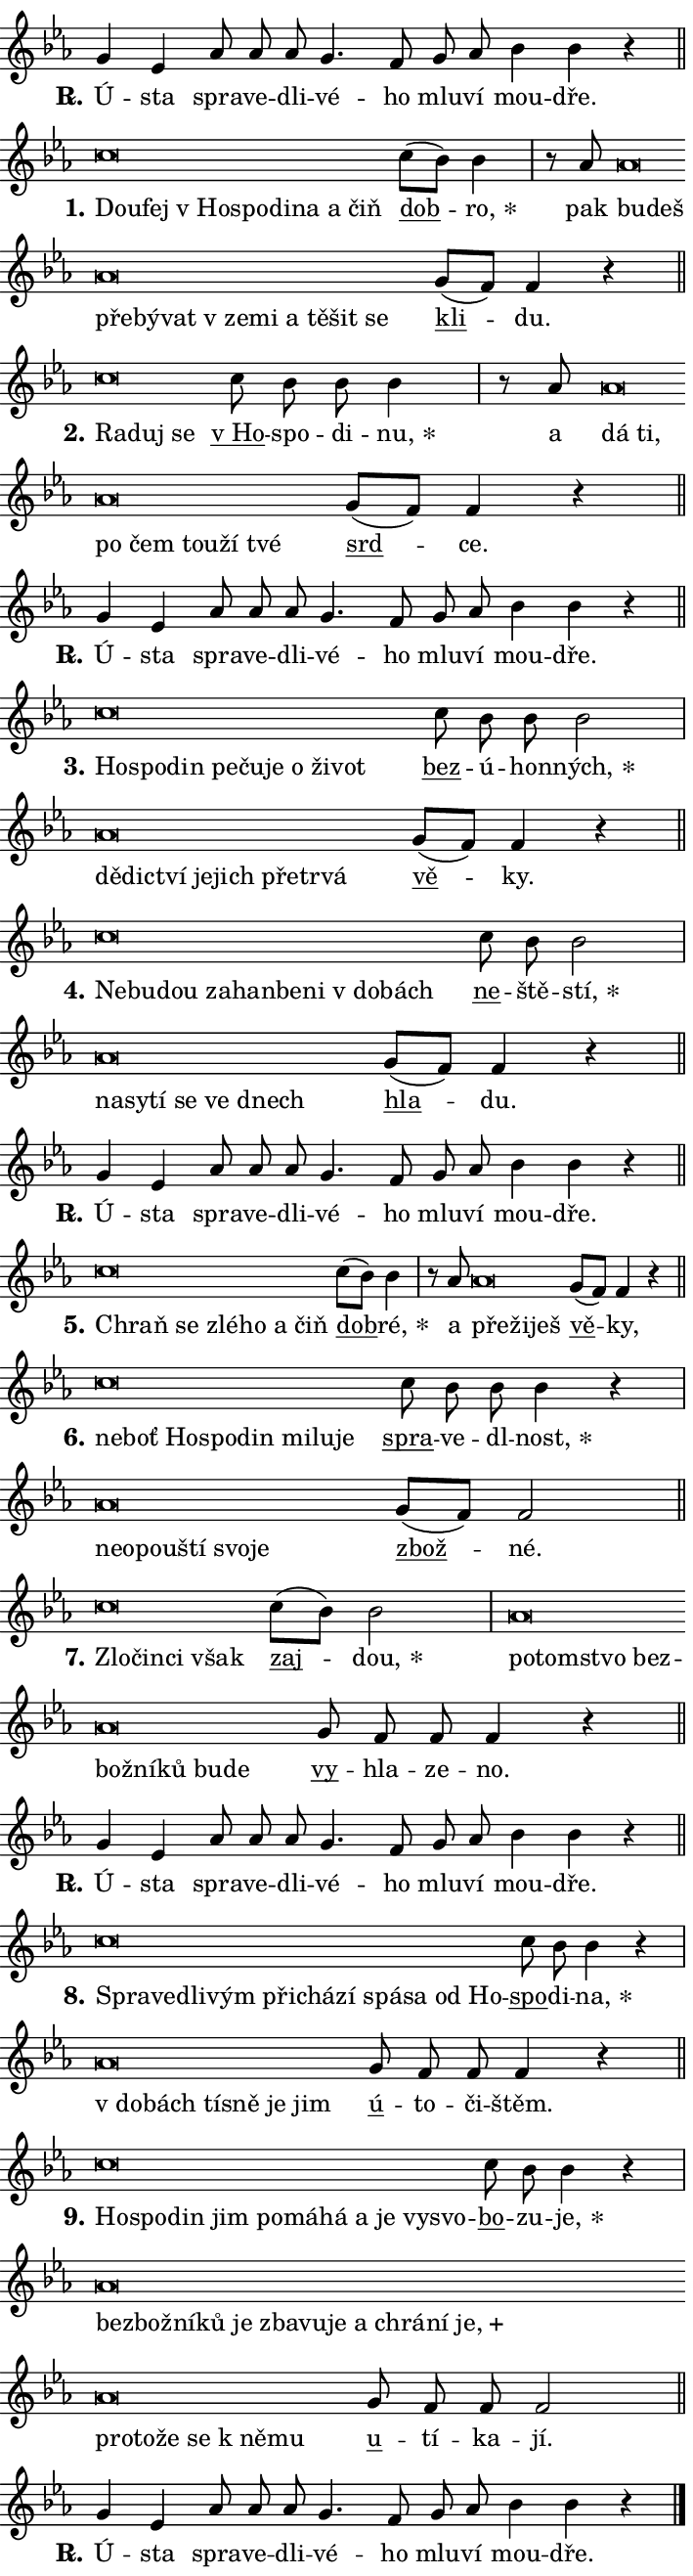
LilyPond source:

\version "2.24.0"
\header { tagline = "" }
\paper {
  indent = 0\cm
  top-margin = 0\cm
  right-margin = 0.13\cm % to fit lyric hyphens
  bottom-margin = 0\cm
  left-margin = 0\cm
  paper-width = 12\cm
  page-breaking = #ly:one-page-breaking
  system-system-spacing.basic-distance = #11
  score-system-spacing.basic-distance = #11
  ragged-last = ##f
}


%% Author: Thomas Morley
%% https://lists.gnu.org/archive/html/lilypond-user/2020-05/msg00002.html
#(define (line-position grob)
"Returns position of @var[grob} in current system:
   @code{'start}, if at first time-step
   @code{'end}, if at last time-step
   @code{'middle} otherwise
"
  (let* ((col (ly:item-get-column grob))
         (ln (ly:grob-object col 'left-neighbor))
         (rn (ly:grob-object col 'right-neighbor))
         (col-to-check-left (if (ly:grob? ln) ln col))
         (col-to-check-right (if (ly:grob? rn) rn col))
         (break-dir-left
           (and
             (ly:grob-property col-to-check-left 'non-musical #f)
             (ly:item-break-dir col-to-check-left)))
         (break-dir-right
           (and
             (ly:grob-property col-to-check-right 'non-musical #f)
             (ly:item-break-dir col-to-check-right))))
        (cond ((eqv? 1 break-dir-left) 'start)
              ((eqv? -1 break-dir-right) 'end)
              (else 'middle))))

#(define (tranparent-at-line-position vctor)
  (lambda (grob)
  "Relying on @code{line-position} select the relevant enry from @var{vctor}.
Used to determine transparency,"
    (case (line-position grob)
      ((end) (not (vector-ref vctor 0)))
      ((middle) (not (vector-ref vctor 1)))
      ((start) (not (vector-ref vctor 2))))))

noteHeadBreakVisibility =
#(define-music-function (break-visibility)(vector?)
"Makes @code{NoteHead}s transparent relying on @var{break-visibility}"
#{
  \override NoteHead.transparent =
    #(tranparent-at-line-position break-visibility)
#})

#(define delete-ledgers-for-transparent-note-heads
  (lambda (grob)
    "Reads whether a @code{NoteHead} is transparent.
If so this @code{NoteHead} is removed from @code{'note-heads} from
@var{grob}, which is supposed to be @code{LedgerLineSpanner}.
As a result ledgers are not printed for this @code{NoteHead}"
    (let* ((nhds-array (ly:grob-object grob 'note-heads))
           (nhds-list
             (if (ly:grob-array? nhds-array)
                 (ly:grob-array->list nhds-array)
                 '()))
           ;; Relies on the transparent-property being done before
           ;; Staff.LedgerLineSpanner.after-line-breaking is executed.
           ;; This is fragile ...
           (to-keep
             (remove
               (lambda (nhd)
                 (ly:grob-property nhd 'transparent #f))
               nhds-list)))
      ;; TODO find a better method to iterate over grob-arrays, similiar
      ;; to filter/remove etc for lists
      ;; For now rebuilt from scratch
      (set! (ly:grob-object grob 'note-heads)  '())
      (for-each
        (lambda (nhd)
          (ly:pointer-group-interface::add-grob grob 'note-heads nhd))
        to-keep))))

squashNotes = {
  \override NoteHead.X-extent = #'(-0.2 . 0.2)
  \override NoteHead.Y-extent = #'(-0.75 . 0)
  \override NoteHead.stencil =
    #(lambda (grob)
       (let ((pos (ly:grob-property grob 'staff-position)))
         (begin
           (if (< pos -7) (display "ERROR: Lower brevis then expected\n") (display ""))
           (if (<= pos -6) ly:text-interface::print ly:note-head::print))))
}
unSquashNotes = {
  \revert NoteHead.X-extent
  \revert NoteHead.Y-extent
  \revert NoteHead.stencil
}

hideNotes = \noteHeadBreakVisibility #begin-of-line-visible
unHideNotes = \noteHeadBreakVisibility #all-visible

% work-around for resetting accidentals
% https://lilypond.org/doc/v2.23/Documentation/notation/displaying-rhythms#unmetered-music
cadenzaMeasure = {
  \cadenzaOff
  \partial 1024 s1024
  \cadenzaOn
}

#(define-markup-command (accent layout props text) (markup?)
  "Underline accented syllable"
  (interpret-markup layout props
    #{\markup \override #'(offset . 4.3) \underline { #text }#}))

responsum = \markup \concat {
  "R" \hspace #-1.05 \path #0.1 #'((moveto 0 0.07) (lineto 0.9 0.8)) \hspace #0.05 "."
}

spaceSize = #0.6828661417322834 % exact space size for TeX Gyre Schola

\layout {
  \context {
    \Staff
    \remove "Time_signature_engraver"
    \override LedgerLineSpanner.after-line-breaking = #delete-ledgers-for-transparent-note-heads
  }
  \context {
    \Lyrics {
      \override LyricSpace.minimum-distance = \spaceSize
      \override LyricText.font-name = #"TeX Gyre Schola"
      \override LyricText.font-size = 1
      \override StanzaNumber.font-name = #"TeX Gyre Schola Bold"
      \override StanzaNumber.font-size = 1
    }
  }
  \context {
    \Score 
    \override NoteHead.text =
      #(lambda (grob) 
        (let ((pos (ly:grob-property grob 'staff-position)))
          #{\markup {
            \combine
              \halign #-0.55 \raise #(if (= pos -6) 0 0.5) \override #'(thickness . 2) \draw-line #'(3.2 . 0)
              \musicglyph "noteheads.sM1"
          }#}))
  }
}

% magnetic-lyrics.ily
%
%   written by
%     Jean Abou Samra <jean@abou-samra.fr>
%     Werner Lemberg <wl@gnu.org>
%
%   adapted by
%     Jiri Hon <jiri.hon@gmail.com>
%
% Version 2022-Apr-15

% https://www.mail-archive.com/lilypond-user@gnu.org/msg149350.html

#(define (Left_hyphen_pointer_engraver context)
   "Collect syllable-hyphen-syllable occurrences in lyrics and store
them in properties.  This engraver only looks to the left.  For
example, if the lyrics input is @code{foo -- bar}, it does the
following.

@itemize @bullet
@item
Set the @code{text} property of the @code{LyricHyphen} grob between
@q{foo} and @q{bar} to @code{foo}.

@item
Set the @code{left-hyphen} property of the @code{LyricText} grob with
text @q{foo} to the @code{LyricHyphen} grob between @q{foo} and
@q{bar}.
@end itemize

Use this auxiliary engraver in combination with the
@code{lyric-@/text::@/apply-@/magnetic-@/offset!} hook."
   (let ((hyphen #f)
         (text #f))
     (make-engraver
      (acknowledgers
       ((lyric-syllable-interface engraver grob source-engraver)
        (set! text grob)))
      (end-acknowledgers
       ((lyric-hyphen-interface engraver grob source-engraver)
        ;(when (not (grob::has-interface grob 'lyric-space-interface))
          (set! hyphen grob)));)
      ((stop-translation-timestep engraver)
       (when (and text hyphen)
         (ly:grob-set-object! text 'left-hyphen hyphen))
       (set! text #f)
       (set! hyphen #f)))))

#(define (lyric-text::apply-magnetic-offset! grob)
   "If the space between two syllables is less than the value in
property @code{LyricText@/.details@/.squash-threshold}, move the right
syllable to the left so that it gets concatenated with the left
syllable.

Use this function as a hook for
@code{LyricText@/.after-@/line-@/breaking} if the
@code{Left_@/hyphen_@/pointer_@/engraver} is active."
   (let ((hyphen (ly:grob-object grob 'left-hyphen #f)))
     (when hyphen
       (let ((left-text (ly:spanner-bound hyphen LEFT)))
         (when (grob::has-interface left-text 'lyric-syllable-interface)
           (let* ((common (ly:grob-common-refpoint grob left-text X))
                  (this-x-ext (ly:grob-extent grob common X))
                  (left-x-ext
                   (begin
                     ;; Trigger magnetism for left-text.
                     (ly:grob-property left-text 'after-line-breaking)
                     (ly:grob-extent left-text common X)))
                  ;; `delta` is the gap width between two syllables.
                  (delta (- (interval-start this-x-ext)
                            (interval-end left-x-ext)))
                  (details (ly:grob-property grob 'details))
                  (threshold (assoc-get 'squash-threshold details 0.2)))
             (when (< delta threshold)
               (let* (;; We have to manipulate the input text so that
                      ;; ligatures crossing syllable boundaries are not
                      ;; disabled.  For languages based on the Latin
                      ;; script this is essentially a beautification.
                      ;; However, for non-Western scripts it can be a
                      ;; necessity.
                      (lt (ly:grob-property left-text 'text))
                      (rt (ly:grob-property grob 'text))
                      (is-space (grob::has-interface hyphen 'lyric-space-interface))
                      (space (if is-space " " ""))
                      (extra-delta (if is-space spaceSize 0))
                      ;; Append new syllable.
                      (ltrt-space (if (and (string? lt) (string? rt))
                                (string-append lt space rt)
                                (make-concat-markup (list lt space rt))))
                      ;; Right-align `ltrt` to the right side.
                      (ltrt-space-markup (grob-interpret-markup
                               grob
                               (make-translate-markup
                                (cons (interval-length this-x-ext) 0)
                                (make-right-align-markup ltrt-space)))))
                 (begin
                   ;; Don't print `left-text`.
                   (ly:grob-set-property! left-text 'stencil #f)
                   ;; Set text and stencil (which holds all collected
                   ;; syllables so far) and shift it to the left.
                   (ly:grob-set-property! grob 'text ltrt-space)
                   (ly:grob-set-property! grob 'stencil ltrt-space-markup)
                   (ly:grob-translate-axis! grob (- (- delta extra-delta)) X))))))))))


#(define (lyric-hyphen::displace-bounds-first grob)
   ;; Make very sure this callback isn't triggered too early.
   (let ((left (ly:spanner-bound grob LEFT))
         (right (ly:spanner-bound grob RIGHT)))
     (ly:grob-property left 'after-line-breaking)
     (ly:grob-property right 'after-line-breaking)
     (ly:lyric-hyphen::print grob)))

squashThreshold = #0.4

\layout {
  \context {
    \Lyrics
    \consists #Left_hyphen_pointer_engraver
    \override LyricText.after-line-breaking =
      #lyric-text::apply-magnetic-offset!
    \override LyricHyphen.stencil = #lyric-hyphen::displace-bounds-first
    \override LyricText.details.squash-threshold = \squashThreshold
    \override LyricHyphen.minimum-distance = 0
    \override LyricHyphen.minimum-length = \squashThreshold
  }
}

squashText = \override LyricText.details.squash-threshold = 9999
unSquashText = \override LyricText.details.squash-threshold = \squashThreshold

leftText = \override LyricText.self-alignment-X = #LEFT
unLeftText = \revert LyricText.self-alignment-X

starOffset = #(lambda (grob) 
                (let ((x_offset (ly:self-alignment-interface::aligned-on-x-parent grob)))
                  (if (= x_offset 0) 0 (+ x_offset 1.2))))

star = #(define-music-function (syllable)(string?)
"Append star separator at the end of a syllable"
#{
  \once \override LyricText.X-offset = #starOffset
  \lyricmode { \markup {
    #syllable
    \override #'((font-name . "TeX Gyre Schola Bold")) \hspace #0.2 \lower #0.65 \larger "*"
  } }
#})

starAccent = #(define-music-function (syllable)(string?)
"Append star separator at the end of a syllable and make accent"
#{
  \once \override LyricText.X-offset = #starOffset
  \lyricmode { \markup {
    \accent #syllable
    \override #'((font-name . "TeX Gyre Schola Bold")) \hspace #0.2 \lower #0.65 \larger "*"
  } }
#})

breath = #(define-music-function (syllable)(string?)
"Append breathing indicator at the end of a syllable"
#{
  \lyricmode { \markup { #syllable "+" } }
#})

optionalBreath = #(define-music-function (syllable)(string?)
"Append optional breathing indicator at the end of a syllable"
#{
  \lyricmode { \markup { #syllable "(+)" } }
#})


\score {
    <<
        \new Voice = "melody" { \cadenzaOn \key es \major \relative { g'4 es as8 as as \bar "" g4. f8 \bar "" g as bes4 bes r \cadenzaMeasure \bar "||" \break } }
        \new Lyrics \lyricsto "melody" { \lyricmode { \set stanza = \responsum
Ú -- sta spra -- ve -- dli -- vé -- ho mlu -- ví mou -- dře. } }
    >>
    \layout {}
}

\score {
    <<
        \new Voice = "melody" { \cadenzaOn \key es \major \relative { \squashNotes c''\breve*1/16 \hideNotes \breve*1/16 \bar "" \breve*1/16 \bar "" \breve*1/16 \bar "" \breve*1/16 \bar "" \breve*1/16 \bar "" \breve*1/16 \breve*1/16 \bar "" \unHideNotes \unSquashNotes \bar "" c8[( bes)] bes4 \cadenzaMeasure \bar "|" r8 as8 \squashNotes as\breve*1/16 \hideNotes \breve*1/16 \bar "" \breve*1/16 \bar "" \breve*1/16 \bar "" \breve*1/16 \bar "" \breve*1/16 \bar "" \breve*1/16 \bar "" \breve*1/16 \bar "" \breve*1/16 \bar "" \breve*1/16 \breve*1/16 \bar "" \unHideNotes \unSquashNotes \bar "" g8[( f)] f4 r \cadenzaMeasure \bar "||" \break } }
        \new Lyrics \lyricsto "melody" { \lyricmode { \set stanza = "1."
\leftText Dou -- \squashText fej "v Ho" -- spo -- di -- na a čiň \unLeftText \unSquashText \markup \accent dob -- \star ro, pak \leftText bu -- \squashText deš pře -- bý -- vat "v ze" -- mi a tě -- šit se \unLeftText \unSquashText \markup \accent kli -- du. } }
    >>
    \layout {}
}

\score {
    <<
        \new Voice = "melody" { \cadenzaOn \key es \major \relative { \squashNotes c''\breve*1/16 \hideNotes \breve*1/16 \breve*1/16 \bar "" \unHideNotes \unSquashNotes \bar "" c8 bes bes bes4 \cadenzaMeasure \bar "|" r8 as8 \squashNotes as\breve*1/16 \hideNotes \breve*1/16 \bar "" \breve*1/16 \bar "" \breve*1/16 \bar "" \breve*1/16 \bar "" \breve*1/16 \breve*1/16 \bar "" \unHideNotes \unSquashNotes \bar "" g8[( f)] f4 r \cadenzaMeasure \bar "||" \break } }
        \new Lyrics \lyricsto "melody" { \lyricmode { \set stanza = "2."
\leftText Ra -- \squashText duj se \unLeftText \unSquashText \markup \accent "v Ho" -- spo -- di -- \star nu, a \leftText dá \squashText ti, po čem tou -- ží tvé \unLeftText \unSquashText \markup \accent srd -- ce. } }
    >>
    \layout {}
}

\score {
    <<
        \new Voice = "melody" { \cadenzaOn \key es \major \relative { g'4 es as8 as as \bar "" g4. f8 \bar "" g as bes4 bes r \cadenzaMeasure \bar "||" \break } }
        \new Lyrics \lyricsto "melody" { \lyricmode { \set stanza = \responsum
Ú -- sta spra -- ve -- dli -- vé -- ho mlu -- ví mou -- dře. } }
    >>
    \layout {}
}

\score {
    <<
        \new Voice = "melody" { \cadenzaOn \key es \major \relative { \squashNotes c''\breve*1/16 \hideNotes \breve*1/16 \bar "" \breve*1/16 \bar "" \breve*1/16 \bar "" \breve*1/16 \bar "" \breve*1/16 \bar "" \breve*1/16 \bar "" \breve*1/16 \breve*1/16 \bar "" \unHideNotes \unSquashNotes \bar "" c8 bes bes bes2 \cadenzaMeasure \bar "|" \squashNotes as\breve*1/16 \hideNotes \breve*1/16 \bar "" \breve*1/16 \bar "" \breve*1/16 \bar "" \breve*1/16 \bar "" \breve*1/16 \bar "" \breve*1/16 \breve*1/16 \bar "" \unHideNotes \unSquashNotes \bar "" g8[( f)] f4 r \cadenzaMeasure \bar "||" \break } }
        \new Lyrics \lyricsto "melody" { \lyricmode { \set stanza = "3."
\leftText Ho -- \squashText spo -- din pe -- ču -- je o ži -- vot \unLeftText \unSquashText \markup \accent bez -- ú -- hon -- \star ných, \leftText dě -- \squashText dic -- tví je -- jich pře -- tr -- vá \unLeftText \unSquashText \markup \accent vě -- ky. } }
    >>
    \layout {}
}

\score {
    <<
        \new Voice = "melody" { \cadenzaOn \key es \major \relative { \squashNotes c''\breve*1/16 \hideNotes \breve*1/16 \bar "" \breve*1/16 \bar "" \breve*1/16 \bar "" \breve*1/16 \bar "" \breve*1/16 \bar "" \breve*1/16 \bar "" \breve*1/16 \breve*1/16 \bar "" \unHideNotes \unSquashNotes \bar "" c8 bes bes2 \cadenzaMeasure \bar "|" \squashNotes as\breve*1/16 \hideNotes \breve*1/16 \bar "" \breve*1/16 \bar "" \breve*1/16 \bar "" \breve*1/16 \breve*1/16 \bar "" \unHideNotes \unSquashNotes \bar "" g8[( f)] f4 r \cadenzaMeasure \bar "||" \break } }
        \new Lyrics \lyricsto "melody" { \lyricmode { \set stanza = "4."
\leftText Ne -- \squashText bu -- dou za -- han -- be -- ni "v do" -- bách \unLeftText \unSquashText \markup \accent ne -- ště -- \star stí, \leftText na -- \squashText sy -- tí se ve dnech \unLeftText \unSquashText \markup \accent hla -- du. } }
    >>
    \layout {}
}

\score {
    <<
        \new Voice = "melody" { \cadenzaOn \key es \major \relative { g'4 es as8 as as \bar "" g4. f8 \bar "" g as bes4 bes r \cadenzaMeasure \bar "||" \break } }
        \new Lyrics \lyricsto "melody" { \lyricmode { \set stanza = \responsum
Ú -- sta spra -- ve -- dli -- vé -- ho mlu -- ví mou -- dře. } }
    >>
    \layout {}
}

\score {
    <<
        \new Voice = "melody" { \cadenzaOn \key es \major \relative { \squashNotes c''\breve*1/16 \hideNotes \breve*1/16 \bar "" \breve*1/16 \bar "" \breve*1/16 \bar "" \breve*1/16 \breve*1/16 \bar "" \unHideNotes \unSquashNotes \bar "" c8[( bes)] bes4 \cadenzaMeasure \bar "|" r8 as8 \squashNotes as\breve*1/16 \hideNotes \breve*1/16 \breve*1/16 \bar "" \unHideNotes \unSquashNotes \bar "" g8[( f)] f4 r \cadenzaMeasure \bar "||" \break } }
        \new Lyrics \lyricsto "melody" { \lyricmode { \set stanza = "5."
\leftText Chraň \squashText se zlé -- ho a čiň \unLeftText \unSquashText \markup \accent dob -- \star ré, a \leftText pře -- \squashText ži -- ješ \unLeftText \unSquashText \markup \accent vě -- ky, } }
    >>
    \layout {}
}

\score {
    <<
        \new Voice = "melody" { \cadenzaOn \key es \major \relative { \squashNotes c''\breve*1/16 \hideNotes \breve*1/16 \bar "" \breve*1/16 \bar "" \breve*1/16 \bar "" \breve*1/16 \bar "" \breve*1/16 \bar "" \breve*1/16 \breve*1/16 \bar "" \unHideNotes \unSquashNotes \bar "" c8 bes bes bes4 r \cadenzaMeasure \bar "|" \squashNotes as\breve*1/16 \hideNotes \breve*1/16 \bar "" \breve*1/16 \bar "" \breve*1/16 \bar "" \breve*1/16 \breve*1/16 \bar "" \unHideNotes \unSquashNotes \bar "" g8[( f)] f2 \cadenzaMeasure \bar "||" \break } }
        \new Lyrics \lyricsto "melody" { \lyricmode { \set stanza = "6."
\leftText ne -- \squashText boť Ho -- spo -- din mi -- lu -- je \unLeftText \unSquashText \markup \accent spra -- ve -- dl -- \star nost, \leftText ne -- \squashText o -- pou -- ští svo -- je \unLeftText \unSquashText \markup \accent zbož -- né. } }
    >>
    \layout {}
}

\score {
    <<
        \new Voice = "melody" { \cadenzaOn \key es \major \relative { \squashNotes c''\breve*1/16 \hideNotes \breve*1/16 \bar "" \breve*1/16 \breve*1/16 \bar "" \unHideNotes \unSquashNotes \bar "" c8[( bes)] bes2 \cadenzaMeasure \bar "|" \squashNotes as\breve*1/16 \hideNotes \breve*1/16 \bar "" \breve*1/16 \bar "" \breve*1/16 \bar "" \breve*1/16 \bar "" \breve*1/16 \bar "" \breve*1/16 \bar "" \breve*1/16 \breve*1/16 \bar "" \unHideNotes \unSquashNotes \bar "" g8 f f f4 r \cadenzaMeasure \bar "||" \break } }
        \new Lyrics \lyricsto "melody" { \lyricmode { \set stanza = "7."
\leftText Zlo -- \squashText čin -- ci však \unLeftText \unSquashText \markup \accent zaj -- \star dou, \leftText po -- \squashText tom -- stvo bez -- bož -- ní -- ků bu -- de \unLeftText \unSquashText \markup \accent vy -- hla -- ze -- no. } }
    >>
    \layout {}
}

\score {
    <<
        \new Voice = "melody" { \cadenzaOn \key es \major \relative { g'4 es as8 as as \bar "" g4. f8 \bar "" g as bes4 bes r \cadenzaMeasure \bar "||" \break } }
        \new Lyrics \lyricsto "melody" { \lyricmode { \set stanza = \responsum
Ú -- sta spra -- ve -- dli -- vé -- ho mlu -- ví mou -- dře. } }
    >>
    \layout {}
}

\score {
    <<
        \new Voice = "melody" { \cadenzaOn \key es \major \relative { \squashNotes c''\breve*1/16 \hideNotes \breve*1/16 \bar "" \breve*1/16 \bar "" \breve*1/16 \bar "" \breve*1/16 \bar "" \breve*1/16 \bar "" \breve*1/16 \bar "" \breve*1/16 \bar "" \breve*1/16 \bar "" \breve*1/16 \breve*1/16 \bar "" \unHideNotes \unSquashNotes \bar "" c8 bes bes4 r \cadenzaMeasure \bar "|" \squashNotes as\breve*1/16 \hideNotes \breve*1/16 \bar "" \breve*1/16 \bar "" \breve*1/16 \bar "" \breve*1/16 \breve*1/16 \bar "" \unHideNotes \unSquashNotes \bar "" g8 f f f4 r \cadenzaMeasure \bar "||" \break } }
        \new Lyrics \lyricsto "melody" { \lyricmode { \set stanza = "8."
\leftText Spra -- \squashText ve -- dli -- vým při -- chá -- zí spá -- sa od Ho -- \unLeftText \unSquashText \markup \accent spo -- di -- \star na, \leftText "v do" -- \squashText bách tí -- sně je jim \unLeftText \unSquashText \markup \accent ú -- to -- či -- štěm. } }
    >>
    \layout {}
}

\score {
    <<
        \new Voice = "melody" { \cadenzaOn \key es \major \relative { \squashNotes c''\breve*1/16 \hideNotes \breve*1/16 \bar "" \breve*1/16 \bar "" \breve*1/16 \bar "" \breve*1/16 \bar "" \breve*1/16 \bar "" \breve*1/16 \bar "" \breve*1/16 \bar "" \breve*1/16 \bar "" \breve*1/16 \breve*1/16 \bar "" \unHideNotes \unSquashNotes \bar "" c8 bes bes4 r \cadenzaMeasure \bar "|" \squashNotes as\breve*1/16 \hideNotes \breve*1/16 \bar "" \breve*1/16 \bar "" \breve*1/16 \bar "" \breve*1/16 \bar "" \breve*1/16 \bar "" \breve*1/16 \bar "" \breve*1/16 \bar "" \breve*1/16 \bar "" \breve*1/16 \bar "" \breve*1/16 \bar "" \breve*1/16 \bar "" \breve*1/16 \bar "" \breve*1/16 \bar "" \breve*1/16 \bar "" \breve*1/16 \bar "" \breve*1/16 \breve*1/16 \bar "" \unHideNotes \unSquashNotes \bar "" g8 f f f2 \cadenzaMeasure \bar "||" \break } }
        \new Lyrics \lyricsto "melody" { \lyricmode { \set stanza = "9."
\leftText Ho -- \squashText spo -- din jim po -- má -- há a je vy -- svo -- \unLeftText \unSquashText \markup \accent bo -- zu -- \star je, \leftText bez -- \squashText bož -- ní -- ků je zba -- vu -- je a chrá -- ní \breath "je," pro -- to -- že se "k ně" -- mu \unLeftText \unSquashText \markup \accent u -- tí -- ka -- jí. } }
    >>
    \layout {}
}

\score {
    <<
        \new Voice = "melody" { \cadenzaOn \key es \major \relative { g'4 es as8 as as \bar "" g4. f8 \bar "" g as bes4 bes r \cadenzaMeasure \bar "||" \break } \bar "|." }
        \new Lyrics \lyricsto "melody" { \lyricmode { \set stanza = \responsum
Ú -- sta spra -- ve -- dli -- vé -- ho mlu -- ví mou -- dře. } }
    >>
    \layout {}
}
